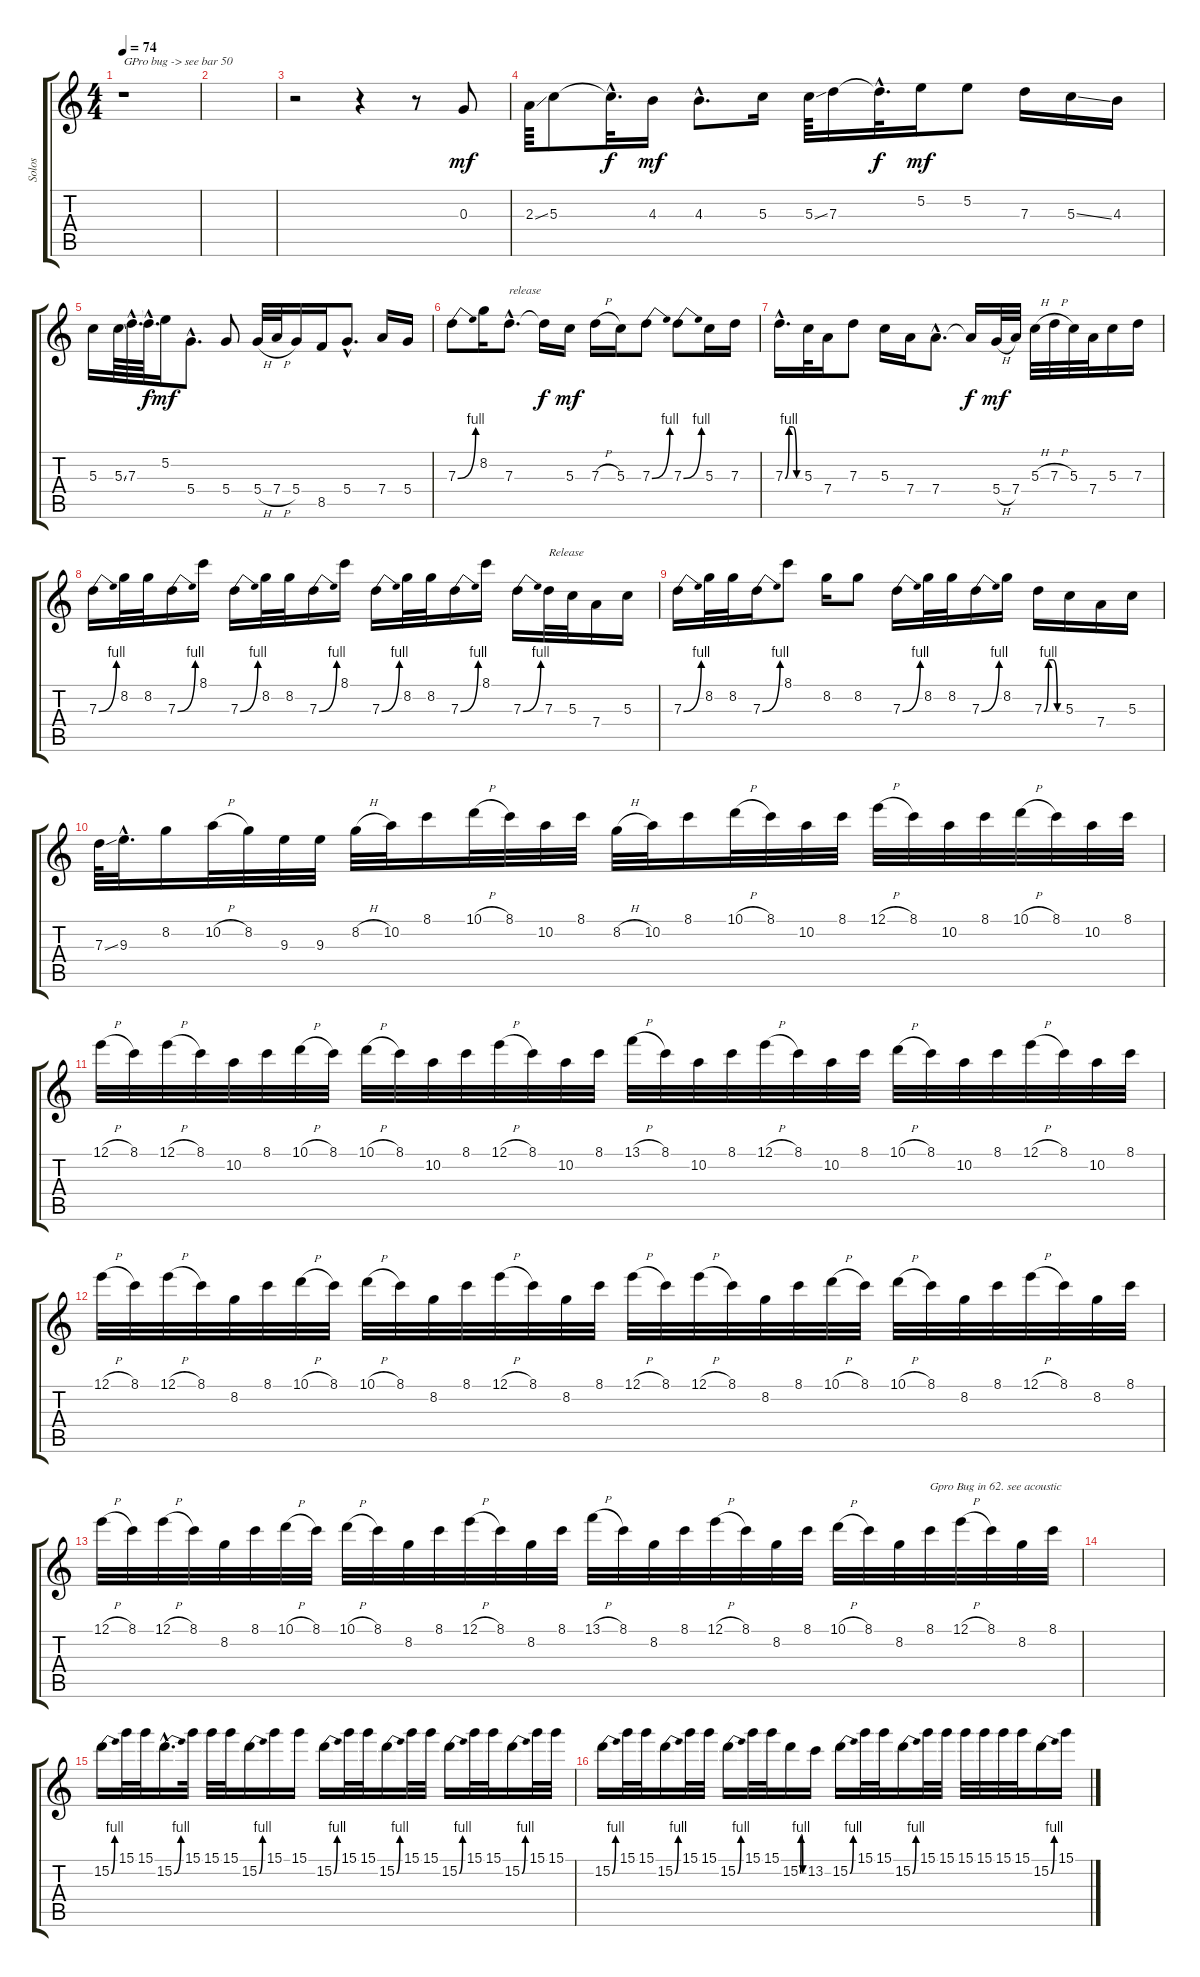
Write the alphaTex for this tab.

\track ("Solos" "Solos") {instrument distortionguitar}
\staff {score tabs}
\tuning (E4 B3 G3 D3 A2 E2) {hide}
\ts (4 4)
\tempo 74
\clef g2
\ks c
r.1{txt "GPro bug -> see bar 50" dy mf} |
|
r.2 r.4 r.8 0.3.8 |
2.3{ss}.64 5.3.8 5.3{hac t}.32{d dy f} 4.3.16{dy mf} 4.3{hac}.8{d} 5.3.16 5.3{ss}.64 7.3.16 7.3{hac t}.32{d dy f} 5.2.16{dy mf} 5.2.8 7.3.16 5.3{ss}.16 4.3.16 |
5.3.16 5.3{ss}.64 7.3{hac}.64{d} 7.3{hac t}.64{d dy f} 5.2.16{dy mf} 5.4{hac}.8{d} 5.4.8 5.4{h}.32 7.4{h}.32 5.4.16 8.5.16 5.4{hac}.8{d} 7.4.16 5.4.16 |
7.3{be (bend 0 0 60 4)}.8 8.2.16 7.3{hac}.8{d txt "release"} 7.3{t}.16{dy f} 5.3.16{dy mf} 7.3{h}.16 5.3.16 7.3{be (bend 0 0 60 4)}.8 7.3{be (bend 0 0 60 4)}.8 5.3.16 7.3.16 |
7.3{be (custom 0 0 15 4 30 4 45 0 60 0) hac}.16{d} 5.3.32 7.4.16 7.3.8 5.3.16 7.4.16 7.4{hac}.8{d} 7.4{t}.16{dy f} 5.4{h}.32{dy mf} 7.4.32 5.3{h}.32 7.3{h}.32 5.3.32 7.4.32 5.3.16 7.3.16 |
7.3{be (bend 0 0 60 4)}.16 8.2.32 8.2.32 7.3{be (bend 0 0 60 4)}.16 8.1.16 7.3{be (bend 0 0 60 4)}.16 8.2.32 8.2.32 7.3{be (bend 0 0 60 4)}.16 8.1.16 7.3{be (bend 0 0 60 4)}.16 8.2.32 8.2.32 7.3{be (bend 0 0 60 4)}.16 8.1.16 7.3{be (bend 0 0 60 4)}.16 7.3.32{txt "Release"} 5.3.32 7.4.16 5.3.16 |
7.3{be (bend 0 0 60 4)}.16 8.2.32 8.2.32 7.3{be (bend 0 0 60 4)}.16 8.1.8 8.2.16 8.2.8 7.3{be (bend 0 0 60 4)}.16 8.2.32 8.2.32 7.3{be (bend 0 0 60 4)}.16 8.2.16 7.3{be (custom 0 0 15 4 30 4 45 0 60 0)}.16 5.3.16 7.4.16 5.3.16 |
7.3{ss}.64 9.3{hac}.32{d} 8.2.16 10.2{h}.32 8.2.32 9.3.32 9.3.32 8.2{h}.32 10.2.32 8.1.16 10.1{h}.32 8.1.32 10.2.32 8.1.32 8.2{h}.32 10.2.32 8.1.16 10.1{h}.32 8.1.32 10.2.32 8.1.32 12.1{h}.32 8.1.32 10.2.32 8.1.32 10.1{h}.32 8.1.32 10.2.32 8.1.32 |
12.1{h}.32 8.1.32 12.1{h}.32 8.1.32 10.2.32 8.1.32 10.1{h}.32 8.1.32 10.1{h}.32 8.1.32 10.2.32 8.1.32 12.1{h}.32 8.1.32 10.2.32 8.1.32 13.1{h}.32 8.1.32 10.2.32 8.1.32 12.1{h}.32 8.1.32 10.2.32 8.1.32 10.1{h}.32 8.1.32 10.2.32 8.1.32 12.1{h}.32 8.1.32 10.2.32 8.1.32 |
12.1{h}.32 8.1.32 12.1{h}.32 8.1.32 8.2.32 8.1.32 10.1{h}.32 8.1.32 10.1{h}.32 8.1.32 8.2.32 8.1.32 12.1{h}.32 8.1.32 8.2.32 8.1.32 12.1{h}.32 8.1.32 12.1{h}.32 8.1.32 8.2.32 8.1.32 10.1{h}.32 8.1.32 10.1{h}.32 8.1.32 8.2.32 8.1.32 12.1{h}.32 8.1.32 8.2.32 8.1.32 |
12.1{h}.32{volume 16 instrument distortionguitar} 8.1.32 12.1{h}.32 8.1.32 8.2.32 8.1.32 10.1{h}.32 8.1.32 10.1{h}.32 8.1.32 8.2.32 8.1.32 12.1{h}.32 8.1.32 8.2.32 8.1.32 13.1{h}.32 8.1.32 8.2.32 8.1.32 12.1{h}.32 8.1.32 8.2.32 8.1.32 10.1{h}.32 8.1.32 8.2.32 8.1.32{txt "Gpro Bug in 62. see acoustic"} 12.1{h}.32 8.1.32 8.2.32 8.1.32 |
|
15.2{be (bend 0 0 60 4)}.16 15.1.32 15.1.32 15.2{be (bend 0 0 60 4) hac}.16{d} 15.1.32 15.1.32 15.1.32 15.2{be (bend 0 0 60 4)}.16 15.1.16 15.1.16 15.2{be (bend 0 0 60 4)}.16 15.1.32 15.1.32 15.2{be (bend 0 0 60 4)}.16 15.1.32 15.1.32 15.2{be (bend 0 0 60 4)}.16 15.1.32 15.1.32 15.2{be (bend 0 0 60 4)}.16 15.1.32 15.1.32 |
15.2{be (bend 0 0 60 4)}.16 15.1.32 15.1.32 15.2{be (bend 0 0 60 4)}.16 15.1.32 15.1.32 15.2{be (bend 0 0 60 4)}.16 15.1.32 15.1.32 15.2{be (custom 0 0 15 4 30 4 45 0 60 0)}.16 13.2.16 15.2{be (bend 0 0 60 4)}.16 15.1.32 15.1.32 15.2{be (bend 0 0 60 4)}.16 15.1.32 15.1.32 15.1.32 15.1.32 15.1.32 15.1.32 15.2{be (bend 0 0 60 4)}.16 15.1.16
